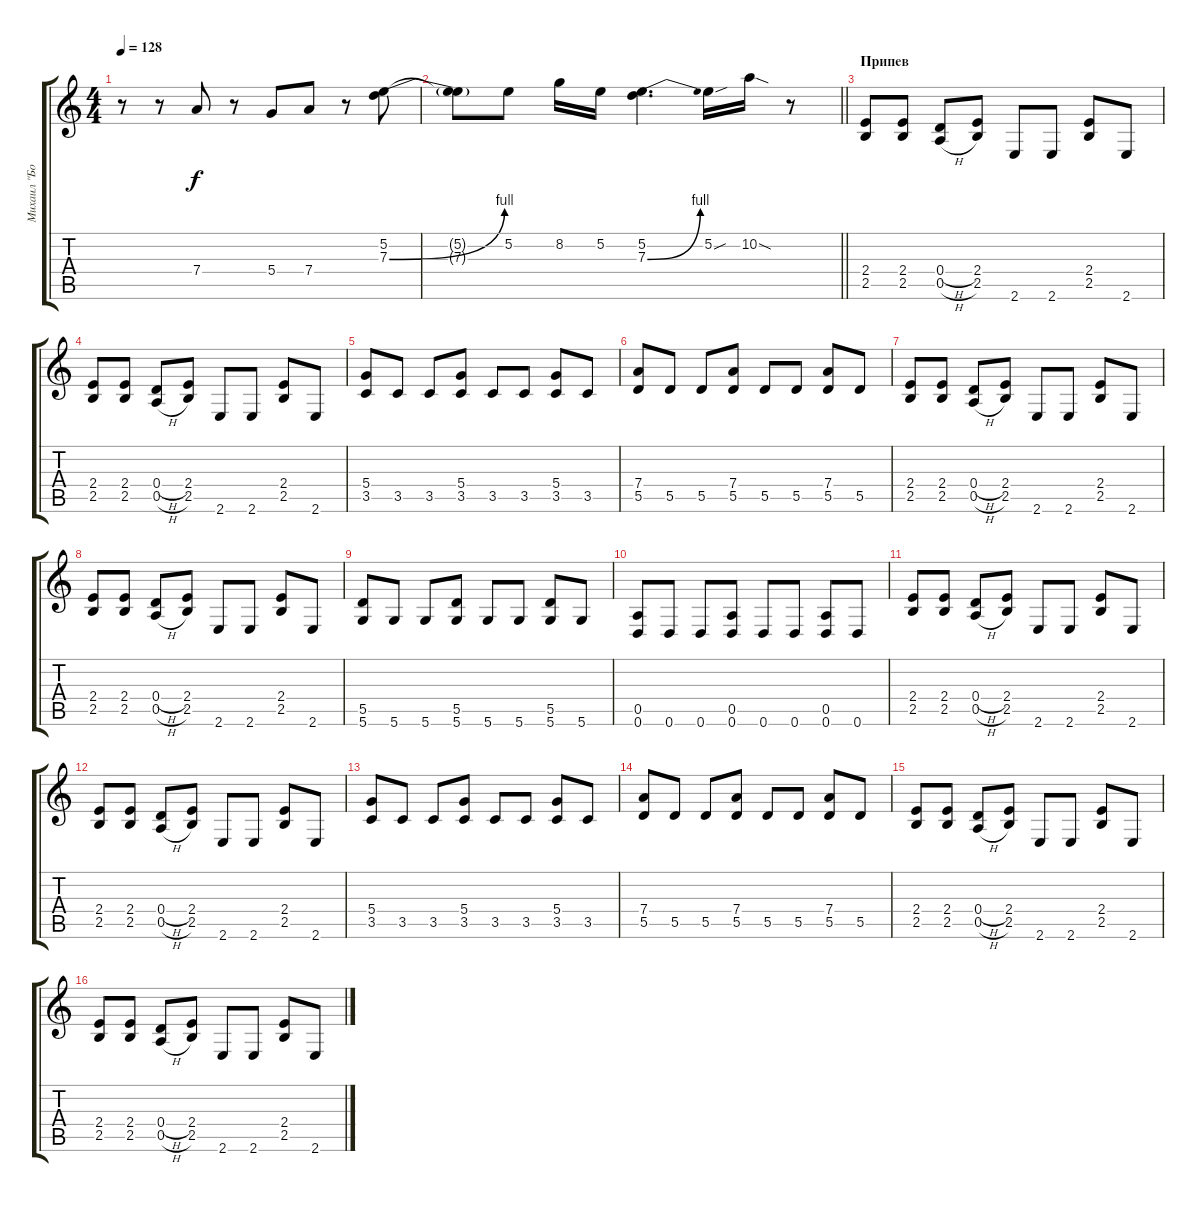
\track ("Михаил \"Боров\" Чернышов" "Михаил \"Бо") {instrument distortionguitar}
\staff {score tabs}
\tuning (E4 B3 G3 D3 A2 D2) {hide}
\ts (4 4)
\tempo 128
\clef g2
\ks c
r.8{dy f} r.8 7.4.8 r.8 5.4.8 7.4.8 r.8 (5.2 7.3{be (bend 0 0 60 4)}).8 |
\barLineRight lightlight
(5.2{t} 7.3{t}).8 5.2.8 8.2.16 5.2.16 (5.2 7.3{be (bend 0 0 60 4)}).4{d} 5.2{sou}.16 10.2{sod}.16 r.8 |
\section ("" "Припев")
(2.4 2.5).8 (2.4 2.5).8 (0.4{h} 0.5{h}).8 (2.4 2.5).8 2.6.8 2.6.8 (2.4 2.5).8 2.6.8 |
(2.4 2.5).8 (2.4 2.5).8 (0.4{h} 0.5{h}).8 (2.4 2.5).8 2.6.8 2.6.8 (2.4 2.5).8 2.6.8 |
(5.4 3.5).8 3.5.8 3.5.8 (5.4 3.5).8 3.5.8 3.5.8 (5.4 3.5).8 3.5.8 |
(7.4 5.5).8 5.5.8 5.5.8 (7.4 5.5).8 5.5.8 5.5.8 (7.4 5.5).8 5.5.8 |
(2.4 2.5).8 (2.4 2.5).8 (0.4{h} 0.5{h}).8 (2.4 2.5).8 2.6.8 2.6.8 (2.4 2.5).8 2.6.8 |
(2.4 2.5).8 (2.4 2.5).8 (0.4{h} 0.5{h}).8 (2.4 2.5).8 2.6.8 2.6.8 (2.4 2.5).8 2.6.8 |
(5.5 5.6).8 5.6.8 5.6.8 (5.5 5.6).8 5.6.8 5.6.8 (5.5 5.6).8 5.6.8 |
(0.5 0.6).8 0.6.8 0.6.8 (0.5 0.6).8 0.6.8 0.6.8 (0.5 0.6).8 0.6.8 |
(2.4 2.5).8 (2.4 2.5).8 (0.4{h} 0.5{h}).8 (2.4 2.5).8 2.6.8 2.6.8 (2.4 2.5).8 2.6.8 |
(2.4 2.5).8 (2.4 2.5).8 (0.4{h} 0.5{h}).8 (2.4 2.5).8 2.6.8 2.6.8 (2.4 2.5).8 2.6.8 |
(5.4 3.5).8 3.5.8 3.5.8 (5.4 3.5).8 3.5.8 3.5.8 (5.4 3.5).8 3.5.8 |
(7.4 5.5).8 5.5.8 5.5.8 (7.4 5.5).8 5.5.8 5.5.8 (7.4 5.5).8 5.5.8 |
(2.4 2.5).8 (2.4 2.5).8 (0.4{h} 0.5{h}).8 (2.4 2.5).8 2.6.8 2.6.8 (2.4 2.5).8 2.6.8 |
(2.4 2.5).8 (2.4 2.5).8 (0.4{h} 0.5{h}).8 (2.4 2.5).8 2.6.8 2.6.8 (2.4 2.5).8 2.6.8
